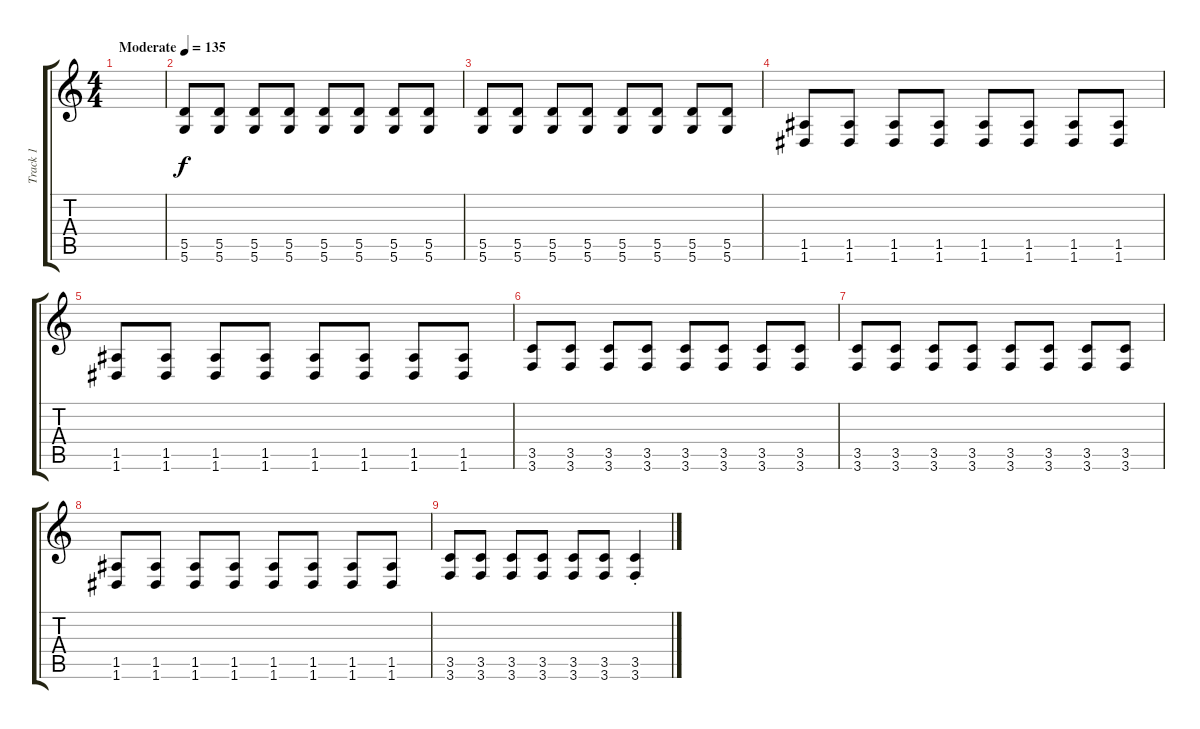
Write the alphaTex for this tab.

\track ("Track 1" "Track 1") {instrument overdrivenguitar}
\staff {score tabs}
\tuning (E4 B3 G3 D3 A2 D2) {hide}
\ts (4 4)
\tempo (135 "Moderate")
\clef g2
\ks c
|
(5.5 5.6).8{balance 8} (5.5 5.6).8 (5.5 5.6).8 (5.5 5.6).8 (5.5 5.6).8 (5.5 5.6).8 (5.5 5.6).8 (5.5 5.6).8 |
(5.5 5.6).8 (5.5 5.6).8 (5.5 5.6).8 (5.5 5.6).8 (5.5 5.6).8 (5.5 5.6).8 (5.5 5.6).8 (5.5 5.6).8 |
(1.5 1.6).8 (1.5 1.6).8 (1.5 1.6).8 (1.5 1.6).8 (1.5 1.6).8 (1.5 1.6).8 (1.5 1.6).8 (1.5 1.6).8 |
(1.5 1.6).8 (1.5 1.6).8 (1.5 1.6).8 (1.5 1.6).8 (1.5 1.6).8 (1.5 1.6).8 (1.5 1.6).8 (1.5 1.6).8 |
(3.5 3.6).8 (3.5 3.6).8 (3.5 3.6).8 (3.5 3.6).8 (3.5 3.6).8 (3.5 3.6).8 (3.5 3.6).8 (3.5 3.6).8 |
(3.5 3.6).8 (3.5 3.6).8 (3.5 3.6).8 (3.5 3.6).8 (3.5 3.6).8 (3.5 3.6).8 (3.5 3.6).8 (3.5 3.6).8 |
(1.5 1.6).8 (1.5 1.6).8 (1.5 1.6).8 (1.5 1.6).8 (1.5 1.6).8 (1.5 1.6).8 (1.5 1.6).8 (1.5 1.6).8 |
(3.5 3.6).8 (3.5 3.6).8 (3.5 3.6).8 (3.5 3.6).8 (3.5 3.6).8 (3.5 3.6).8 (3.5{st} 3.6{st}).4
